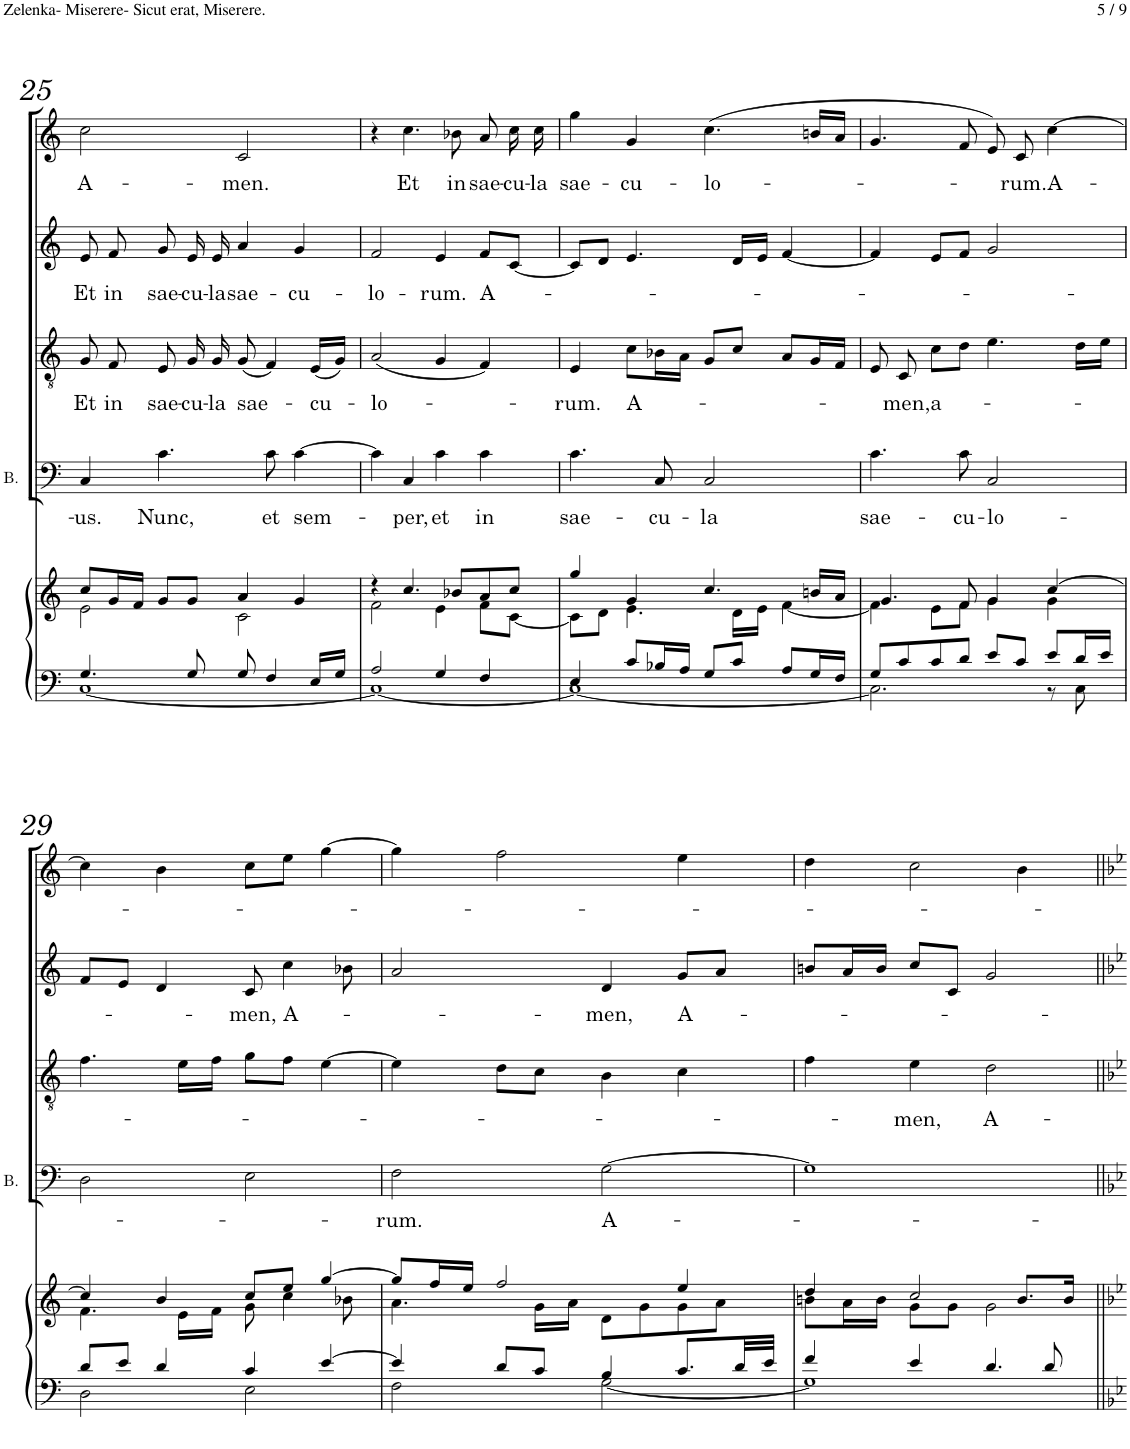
**kern	**kern	**kern	**text	**kern	**text	**kern	**text	**kern	**text
*part5	*part5	*part4	*part4	*part3	*part3	*part2	*part2	*part1	*part1
*staff6	*staff5	*staff4	*staff4	*staff3	*staff3	*staff2	*staff2	*staff1	*staff1
*I"Piano	*	*I"Basse	*	*I"Ténor	*	*I"Alto	*	*I"Soprano	*
*I'Pno	*	*I'B.	*	*	*	*	*	*	*
!!LO:PB:g=z
*clefF4	*clefG2	*clefF4	*	*clefGv2	*	*clefG2	*	*clefG2	*
*k[]	*k[]	*k[]	*	*k[]	*	*k[]	*	*k[]	*
*M4/4	*M4/4	*M4/4	*	*M4/4	*	*M4/4	*	*M4/4	*
*met(c)	*met(c)	*met(c)	*	*met(c)	*	*met(c)	*	*met(c)	*
=25	=25	=25	=25	=25	=25	=25	=25	=25	=25
*^	*^	*	*	*	*	*	*	*	*
!	!	!	!	!	!LO:LY:b	!	!LO:LY:b	!	!LO:LY:b	!	!LO:LY:b
4.G/	[1C	8cc/L	2e\	4C/	-us.	8G/	Et	8e/	Et	2cc\	A-
!	!	!	!	!	!	!	!LO:LY:b	!	!LO:LY:b	!	!
.	.	16g/L	.	.	.	8F/	in	8f/	in	.	.
.	.	16f/JJ	.	.	.	.	.	.	.	.	.
!	!	!	!	!	!LO:LY:b	!	!LO:LY:b	!	!LO:LY:b	!	!
.	.	8g/L	.	4.c\	Nunc,	8E/	sae-	8g/	sae-	.	.
!	!	!	!	!	!	!	!LO:LY:b	!	!LO:LY:b	!	!
8G/	.	8g/J	.	.	.	16G/	-cu-	16e/	-cu-	.	.
!	!	!	!	!	!	!	!LO:LY:b	!	!LO:LY:b	!	!
.	.	.	.	.	.	16G/	-la	16e/	-la	.	.
!	!	!	!	!	!	!	!LO:LY:b	!	!LO:LY:b	!	!LO:LY:b
8G/	.	4a/	2c\	.	.	(8G/	sae-	4a/	sae-	2c/	-men.
!	!	!	!	!	!LO:LY:b	!	!	!	!	!	!
4F/	.	.	.	8c\	et	4F/)	.	.	.	.	.
!	!	!	!	!	!LO:LY:b	!	!	!	!LO:LY:b	!	!
.	.	4g/	.	[4c\	sem-	.	.	4g/	-cu-	.	.
!	!	!	!	!	!	!	!LO:LY:b	!	!	!	!
16E/LL	.	.	.	.	.	(16E/LL	-cu-	.	.	.	.
16G/JJ	.	.	.	.	.	16G/JJ)	.	.	.	.	.
=26	=26	=26	=26	=26	=26	=26	=26	=26	=26	=26	=26
!	!	!	!	!	!	!	!LO:LY:b	!	!LO:LY:b	!	!
2A/	1C_	4r	2f\	4c\]	.	(2A/	-lo-	2f/	-lo-	4r	.
!	!	!	!	!	!LO:LY:b	!	!	!	!	!	!LO:LY:b
.	.	4.cc/	.	4C/	-per,	.	.	.	.	4.cc\	Et
!	!	!	!	!	!LO:LY:b	!	!	!	!LO:LY:b	!	!
4G/	.	.	4e\	4c\	et	4G/	.	4e/	-rum.	.	.
!	!	!	!	!	!	!	!	!	!	!	!LO:LY:b
.	.	8b-X/L	.	.	.	.	.	.	.	8b-X\	in
!	!	!	!	!	!LO:LY:b	!	!	!	!LO:LY:b	!	!LO:LY:b
4F/	.	8a/	8f\L	4c\	in	4F/)	.	8f/L	A-	8a/	sae-
!	!	!	!	!	!	!	!	!	!	!	!LO:LY:b
.	.	8cc/J	[8c\J	.	.	.	.	[8c/J	.	16cc\	-cu-
!	!	!	!	!	!	!	!	!	!	!	!LO:LY:b
.	.	.	.	.	.	.	.	.	.	16cc\	-la
=27	=27	=27	=27	=27	=27	=27	=27	=27	=27	=27	=27
!	!	!	!	!	!LO:LY:b	!	!LO:LY:b	!	!	!	!LO:LY:b
4E/	1C_	4gg/	8c\L]	4.c\	sae-	4E/	-rum.	8c/L]	.	4gg\	sae-
.	.	.	8d\J	.	.	.	.	8d/J	.	.	.
!	!	!	!	!	!	!	!LO:LY:b	!	!	!	!LO:LY:b
8c/L	.	4g/	4.e\	.	.	8c\L	A-	4.e/	.	4g/	-cu-
!	!	!	!	!	!LO:LY:b	!	!	!	!	!	!
16B-X/L	.	.	.	8C/	-cu-	16B-X\L	.	.	.	.	.
16A/JJ	.	.	.	.	.	16A\JJ	.	.	.	.	.
!	!	!	!	!	!LO:LY:b	!	!	!	!	!	!LO:LY:b
8G/L	.	4.cc/	.	2C/	-la	8G/L	.	.	.	(4.cc\	-lo-
8c/J	.	.	16d\LL	.	.	8c/J	.	16d/LL	.	.	.
.	.	.	16e\JJ	.	.	.	.	16e/JJ	.	.	.
8A/L	.	.	[4f\	.	.	8A/L	.	[4f/	.	.	.
16G/L	.	16bn/LL	.	.	.	16G/L	.	.	.	16bn/LL	.
16F/JJ	.	16a/JJ	.	.	.	16F/JJ	.	.	.	16a/JJ	.
=28	=28	=28	=28	=28	=28	=28	=28	=28	=28	=28	=28
!	!	!	!	!	!LO:LY:b	!	!	!	!	!	!
8G/L	2.C\]	4.g/	4f\]	4.c\	sae-	8E/	.	4f/]	.	4.g/	.
!	!	!	!	!	!	!	!LO:LY:b	!	!	!	!
8c/	.	.	.	.	.	8C/	-men,	.	.	.	.
!	!	!	!	!	!	!	!LO:LY:b	!	!	!	!
8c/	.	.	8e\L	.	.	8c\L	a-	8e/L	.	.	.
!	!	!	!	!	!LO:LY:b	!	!	!	!	!	!
8d/J	.	8f/	8f\J	8c\	-cu-	8d\J	.	8f/J	.	8f/	.
!	!	!	!	!	!LO:LY:b	!	!	!	!	!	!
8e/L	.	4g/	4g\	2C/	-lo-	4.e\	.	2g/	.	8e/)	.
!	!	!	!	!	!	!	!	!	!	!	!LO:LY:b
8c/J	.	.	.	.	.	.	.	.	.	8c/	-rum.
!	!	!	!	!	!	!	!	!	!	!	!LO:LY:b
8e/L	8r	[4cc/	4g\	.	.	.	.	.	.	[4cc\	A-
16d/L	8C\	.	.	.	.	16d\LL	.	.	.	.	.
16e/JJ	.	.	.	.	.	16e\JJ	.	.	.	.	.
!!LO:LB:g=z
=29	=29	=29	=29	=29	=29	=29	=29	=29	=29	=29	=29
8d/L	2D\	4cc/]	4.f\	2D\	.	4.f\	.	8f/L	.	4cc\]	.
8e/J	.	.	.	.	.	.	.	8e/J	.	.	.
4d/	.	4b/	.	.	.	.	.	4d/	.	4b\	.
.	.	.	16e\LL	.	.	16e\LL	.	.	.	.	.
.	.	.	16f\JJ	.	.	16f\JJ	.	.	.	.	.
!	!	!	!	!	!	!	!	!	!LO:LY:b	!	!
4c/	2E\	8cc/L	8g\	2E\	.	8g\L	.	8c/	-men,	8cc\L	.
!	!	!	!	!	!	!	!	!	!LO:LY:b	!	!
.	.	8ee/J	4cc\	.	.	8f\J	.	4cc\	A-	8ee\J	.
[4e/	.	[4gg/	.	.	.	[4e\	.	.	.	[4gg\	.
.	.	.	8b-X\	.	.	.	.	8b-X\	.	.	.
=30	=30	=30	=30	=30	=30	=30	=30	=30	=30	=30	=30
!	!	!	!	!	!LO:LY:b	!	!	!	!	!	!
4e/]	2F\	8gg/L]	4.a\	2F\	-rum.	4e\]	.	2a/	.	4gg\]	.
.	.	16ff/L	.	.	.	.	.	.	.	.	.
.	.	16ee/JJ	.	.	.	.	.	.	.	.	.
8d/L	.	2ff/	.	.	.	8d\L	.	.	.	2ff\	.
8c/J	.	.	16g\LL	.	.	8c\J	.	.	.	.	.
.	.	.	16a\JJ	.	.	.	.	.	.	.	.
!	!	!	!	!	!LO:LY:b	!	!	!	!LO:LY:b	!	!
4B/	[2G\	.	8d\L	[2G\	A-	4B\	.	4d/	-men,	.	.
.	.	.	8g\	.	.	.	.	.	.	.	.
!	!	!	!	!	!	!	!	!	!LO:LY:b	!	!
8.c/L	.	4ee/	8g\	.	.	4c\	.	8g/L	A-	4ee\	.
.	.	.	8a\J	.	.	.	.	8a/J	.	.	.
32d/LL	.	.	.	.	.	.	.	.	.	.	.
32e/JJJ	.	.	.	.	.	.	.	.	.	.	.
=31	=31	=31	=31	=31	=31	=31	=31	=31	=31	=31	=31
4f/	1G]	4dd/	8bn\L	1G]	.	4f\	.	8bn/L	.	4dd\	.
.	.	.	16a\L	.	.	.	.	16a/L	.	.	.
.	.	.	16b\JJ	.	.	.	.	16b/JJ	.	.	.
!	!	!	!	!	!	!	!LO:LY:b	!	!	!	!
4e/	.	2cc/	8g\L	.	.	4e\	-men,	8cc/L	.	2cc\	.
.	.	.	8g\J	.	.	.	.	8c/J	.	.	.
!	!	!	!	!	!	!	!LO:LY:b	!	!	!	!
4.d/	.	.	2g\	.	.	2d\	A-	2g/	.	.	.
.	.	8.b/L	.	.	.	.	.	.	.	4b\	.
8d/	.	.	.	.	.	.	.	.	.	.	.
.	.	16b/Jk	.	.	.	.	.	.	.	.	.
*v	*v	*	*	*	*	*	*	*	*	*	*
*	*v	*v	*	*	*	*	*	*	*	*
=||	=||	=||	=||	=||	=||	=||	=||	=||	=||
*-	*-	*-	*-	*-	*-	*-	*-	*-	*-
